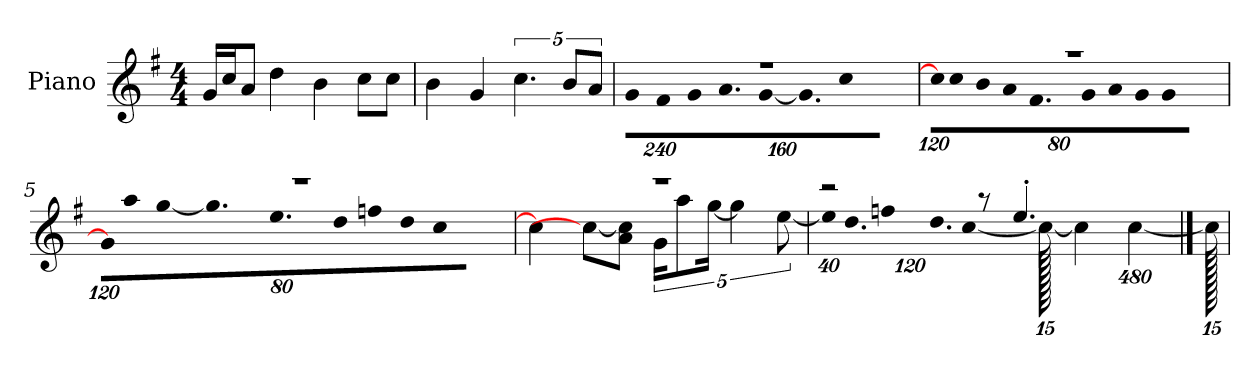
**kern
*part1
*staff1
*I"Piano
*I'P-no
*clefG2
*k[f#]
*M4/4
*MM90
=1
16g/LL
16cc/J
8a/J
4dd\
4b\
8cc\L
8cc\J
=2
4b\
4g/
5.cc\
10b/L
10a/J
=3
*^
*	*Xbrackettup
!	!LO:N:vis=8
1r	960%137g\L
!	!LO:N:vis=8
.	960%137f#\
!	!LO:N:vis=8
.	960%137g\
!	!LO:N:vis=8.
.	640%137a\
!	!LO:N:vis=16
.	[1920%137g\K
!	!LO:N:vis=8.
.	640%137g\]
!	!LO:N:vis=16
.	[1920%137cc\Jk
.	960ryy
=4	=4
!	!LO:N:vis=16
1r	1920%107cc\KL]
!	!LO:N:vis=8
.	640%71cc\
!	!LO:N:vis=8
.	640%71b\
!	!LO:N:vis=8
.	640%71a\
.	9.f#\
!	!LO:N:vis=8
.	640%71g\
!	!LO:N:vis=8
.	640%71a\
!	!LO:N:vis=8
.	640%71g\
!	!LO:N:vis=8
.	[640%71g\J
.	960ryy
!!LO:LB:g=z	!!
=5	=5
!	!LO:N:vis=16
1r	1920%107g\KL]
!	!LO:N:vis=8
.	640%71aa\
!	!LO:N:vis=16
.	[1920%107gg\K
.	9.gg\]
.	9.ee\
!	!LO:N:vis=8
.	640%71dd\
!	!LO:N:vis=8
.	640%71ffn\
!	!LO:N:vis=8
.	640%71dd\
!	!LO:N:vis=8
.	[640%71cc\J
.	1920ryy
=6	=6
1r	4cc\]
.	8cc\L_
.	8a\ 8cc\]J
*	*brackettup
.	20g\KL
.	10aa\
.	[20gg\Jk
.	5gg\]
.	[10ee\
=7	=7
*	*Xbrackettup
!	!LO:N:vis=32
2r	640%23ee\KLL]
!	!LO:N:vis=16.
.	960%103dd\J
!	!LO:N:vis=8
.	960%137ffn\
!	!LO:N:vis=16.
.	960%103dd\L
.	[384%41cc\J
8r	1920cc\_
.	4cc\]
4.ee'/	.
.	[1920%479cc\
*v	*v
==8
1920cc\]
=
*-
